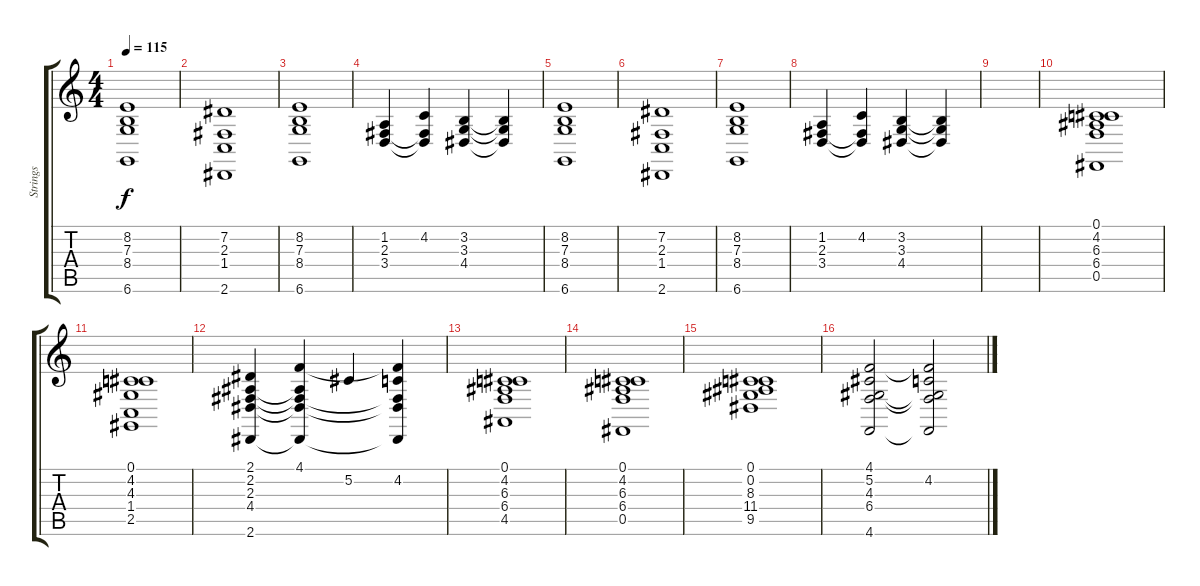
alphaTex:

\track ("Strings" "Strings") {instrument stringensemble2}
\staff {score tabs}
\tuning (Db4 Ab3 E3 B2 Gb2 Db2) {hide}
\ts (4 4)
\tempo 115
\clef g2
\ks c
(8.2 7.3 8.4 6.6).1{dy f} |
(7.2 2.3 1.4 2.6).1 |
(8.2 7.3 8.4 6.6).1 |
(1.2 2.3 3.4).4 (4.2 2.3{t} 3.4{t}).4 (3.2 3.3 4.4).4 (3.2{t} 3.3{t} 4.4{t}).4 |
(8.2 7.3 8.4 6.6).1 |
(7.2 2.3 1.4 2.6).1 |
(8.2 7.3 8.4 6.6).1 |
(1.2 2.3 3.4).4 (4.2 2.3{t} 3.4{t}).4 (3.2 3.3 4.4).4 (3.2{t} 3.3{t} 4.4{t}).4 |
|
(0.1 4.2 6.3 6.4 0.5).1 |
(0.1 4.2 4.3 1.4 2.5).1 |
(2.1 2.2 2.3 4.4 2.6).4 (4.1 2.2{t} 2.3{t} 4.4{t} 2.6{t}).4 5.2.4 (4.1{t} 4.2 2.3{t} 4.4{t} 2.6{t}).4 |
(0.1 4.2 6.3 6.4 4.5).1 |
(0.1 4.2 6.3 6.4 0.5).1 |
(0.1 0.2 8.3 11.4 9.5).1 |
(4.1 5.2 4.3 6.4 4.6).2 (4.1{t} 4.2 4.3{t} 6.4{t} 4.6{t}).2
